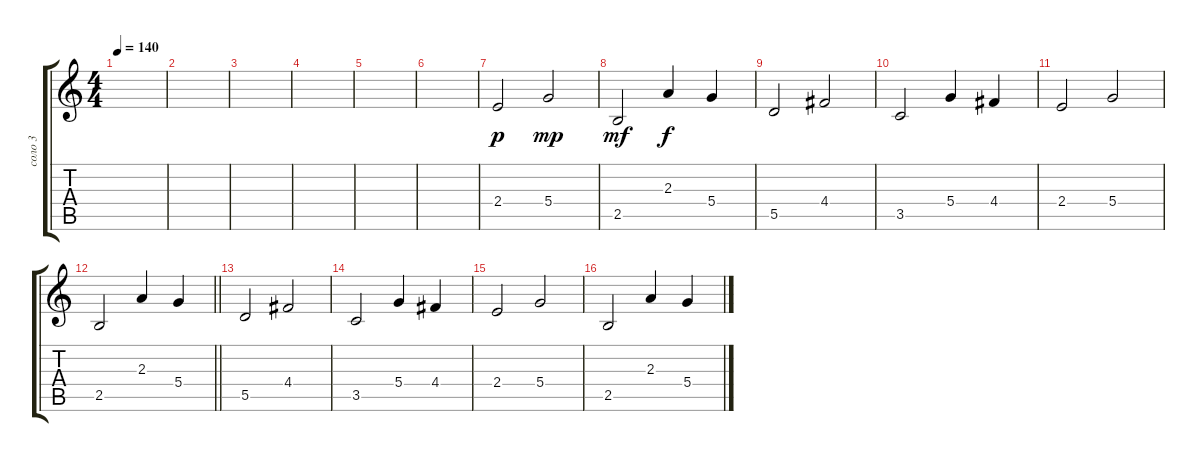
\track ("соло 3" "соло 3") {instrument overdrivenguitar}
\staff {score tabs}
\tuning (E4 B3 G3 D3 A2 E2) {hide}
\ts (4 4)
\tempo 140
\clef g2
\ks c
|
|
|
|
|
|
2.4.2{dy p volume 13} 5.4.2{dy mp} |
2.5.2{dy mf} 2.3.4{dy f} 5.4.4 |
5.5.2 4.4.2 |
3.5.2 5.4.4 4.4.4 |
2.4.2 5.4.2 |
\barLineRight lightlight
2.5.2 2.3.4 5.4.4 |
\section ("" "")
5.5.2 4.4.2 |
3.5.2 5.4.4 4.4.4 |
2.4.2 5.4.2 |
2.5.2 2.3.4 5.4.4
